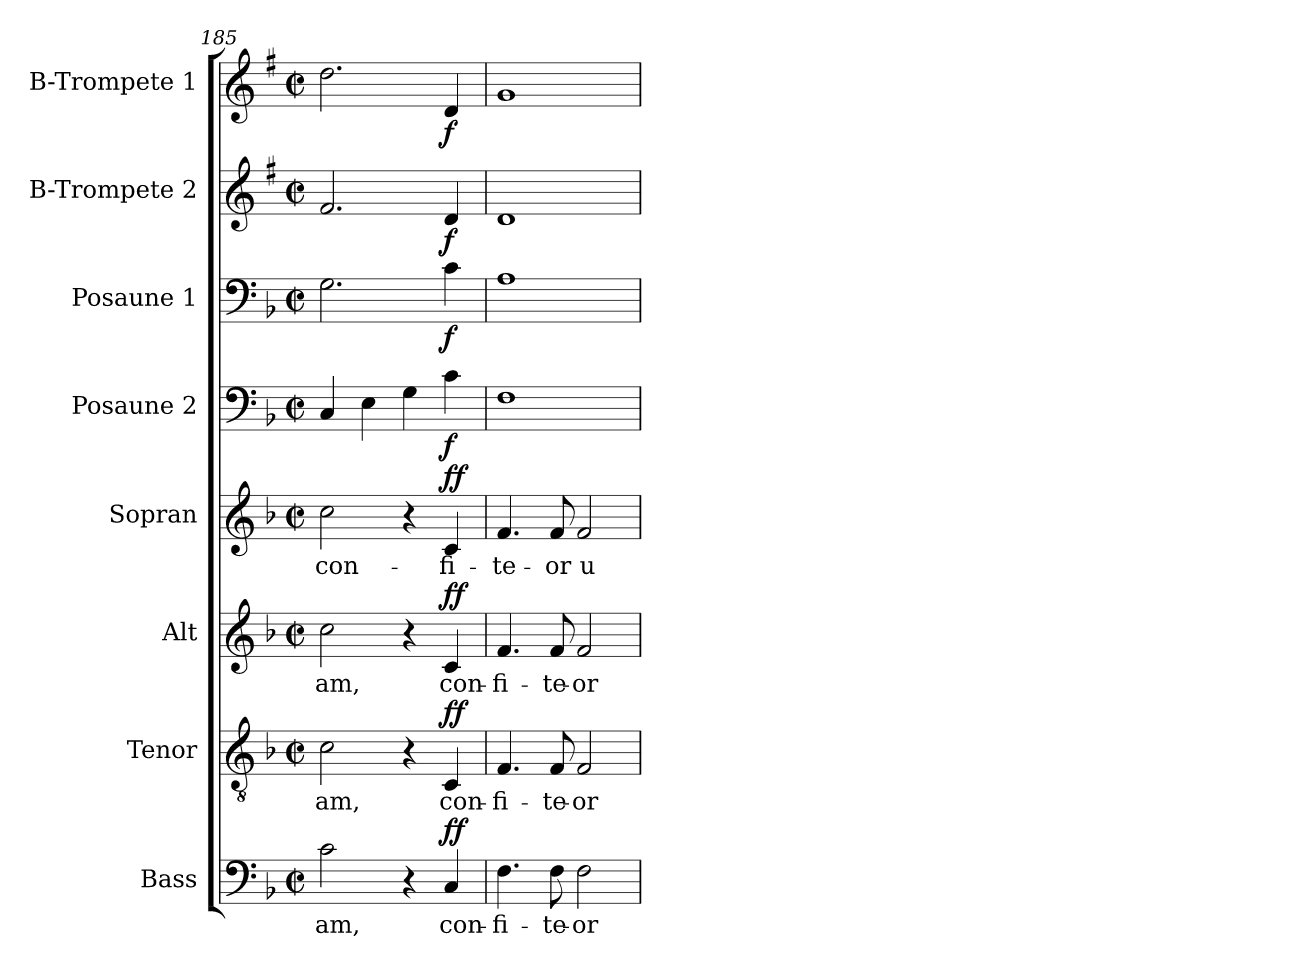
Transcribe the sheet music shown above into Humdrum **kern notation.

**kern	**text	**dynam	**kern	**text	**dynam	**kern	**text	**dynam	**kern	**text	**dynam	**kern	**dynam	**kern	**dynam	**kern	**dynam	**kern	**dynam
*part8	*part8	*part8	*part7	*part7	*part7	*part6	*part6	*part6	*part5	*part5	*part5	*part4	*part4	*part3	*part3	*part2	*part2	*part1	*part1
*staff8	*staff8	*staff8	*staff7	*staff7	*staff7	*staff6	*staff6	*staff6	*staff5	*staff5	*staff5	*staff4	*staff4	*staff3	*staff3	*staff2	*staff2	*staff1	*staff1
*I"Bass	*	*	*I"Tenor	*	*	*I"Alt	*	*	*I"Sopran	*	*	*I"Posaune 2	*	*I"Posaune 1	*	*I"B-Trompete 2	*	*I"B-Trompete 1	*
*I'B.	*	*	*I'T.	*	*	*I'A.	*	*	*I'S.	*	*	*I'Pos. 2	*	*I'Pos. 1	*	*I'B Trp. 2	*	*I'B Trp. 1	*
*clefF4	*	*	*clefGv2	*	*	*clefG2	*	*	*clefG2	*	*	*clefF4	*	*clefF4	*	*clefG2	*	*clefG2	*
*	*	*	*	*	*	*	*	*	*	*	*	*	*	*	*	*ITrd1c2	*	*ITrd1c2	*
*k[b-]	*	*	*k[b-]	*	*	*k[b-]	*	*	*k[b-]	*	*	*k[b-]	*	*k[b-]	*	*k[b-]	*	*k[b-]	*
*F:	*	*	*F:	*	*	*F:	*	*	*F:	*	*	*F:	*	*F:	*	*F:	*	*F:	*
*M2/2	*	*	*M2/2	*	*	*M2/2	*	*	*M2/2	*	*	*M2/2	*	*M2/2	*	*M2/2	*	*M2/2	*
*met(c|)	*	*	*met(c|)	*	*	*met(c|)	*	*	*met(c|)	*	*	*met(c|)	*	*met(c|)	*	*met(c|)	*	*met(c|)	*
=185	=185	=185	=185	=185	=185	=185	=185	=185	=185	=185	=185	=185	=185	=185	=185	=185	=185	=185	=185
!	!LO:LY:b	!	!	!LO:LY:b	!	!	!LO:LY:b	!	!	!LO:LY:b	!	!	!	!	!	!	!	!	!
2c\	-am,	.	2c\	-am,	.	2cc\	-am,	.	2cc\	con-	.	4C/	.	2.G\	.	2.e/	.	2.cc\	.
.	.	.	.	.	.	.	.	.	.	.	.	4E\	.	.	.	.	.	.	.
4r	.	.	4r	.	.	4r	.	.	4r	.	.	4G\	.	.	.	.	.	.	.
!	!LO:LY:b	!LO:DY:a	!	!LO:LY:b	!LO:DY:a	!	!LO:LY:b	!LO:DY:a	!	!LO:LY:b	!LO:DY:a	!	!LO:DY:b	!	!LO:DY:b	!	!LO:DY:b	!	!LO:DY:b
4C/	con-	ff	4C/	con-	ff	4c/	con-	ff	4c/	-fi-	ff	4c\	f	4c\	f	4c/	f	4c/	f
=186	=186	=186	=186	=186	=186	=186	=186	=186	=186	=186	=186	=186	=186	=186	=186	=186	=186	=186	=186
!	!LO:LY:b	!	!	!LO:LY:b	!	!	!LO:LY:b	!	!	!LO:LY:b	!	!	!	!	!	!	!	!	!
4.F\	-fi-	.	4.F/	-fi-	.	4.f/	-fi-	.	4.f/	-te-	.	1F	.	1A	.	1c	.	1f	.
!	!LO:LY:b	!	!	!LO:LY:b	!	!	!LO:LY:b	!	!	!LO:LY:b	!	!	!	!	!	!	!	!	!
8F\	-te-	.	8F/	-te-	.	8f/	-te-	.	8f/	-or	.	.	.	.	.	.	.	.	.
!	!LO:LY:b	!	!	!LO:LY:b	!	!	!LO:LY:b	!	!	!LO:LY:b	!	!	!	!	!	!	!	!	!
2F\	-or	.	2F/	-or	.	2f/	-or	.	2f/	u-	.	.	.	.	.	.	.	.	.
=	=	=	=	=	=	=	=	=	=	=	=	=	=	=	=	=	=	=	=
*-	*-	*-	*-	*-	*-	*-	*-	*-	*-	*-	*-	*-	*-	*-	*-	*-	*-	*-	*-
